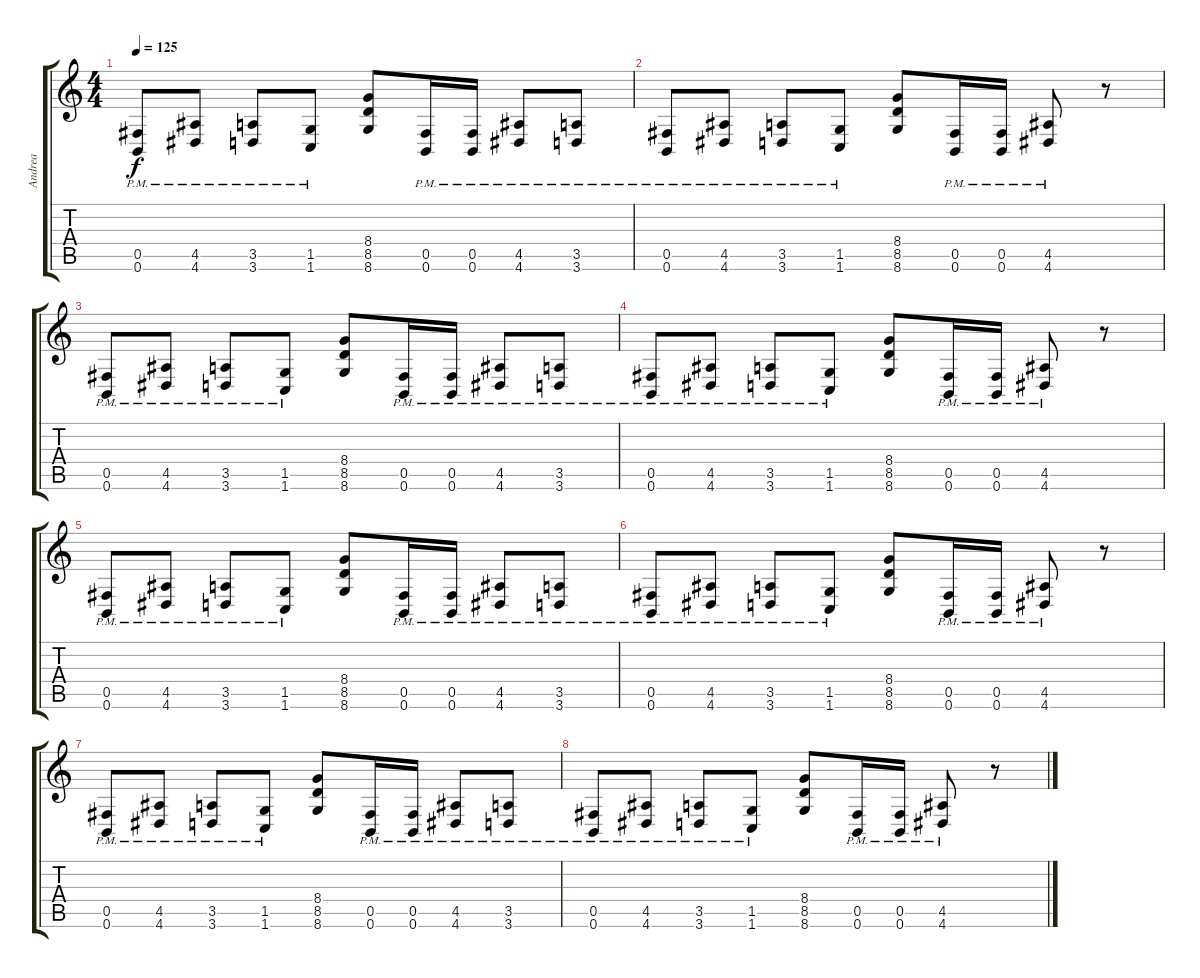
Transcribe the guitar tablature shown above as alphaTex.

\track ("Andrea" "Andrea") {instrument distortionguitar}
\staff {score tabs}
\tuning (Db4 Ab3 E3 B2 Gb2 B1) {hide}
\ts (4 4)
\tempo 125
\clef g2
\ks c
(0.5{pm} 0.6{pm}).8{dy f} (4.5{pm} 4.6{pm}).8 (3.5{pm} 3.6{pm}).8 (1.5{pm} 1.6{pm}).8 (8.4 8.5 8.6).8 (0.5{pm} 0.6{pm}).16 (0.5{pm} 0.6{pm}).16 (4.5{pm} 4.6{pm}).8 (3.5{pm} 3.6{pm}).8 |
(0.5{pm} 0.6{pm}).8 (4.5{pm} 4.6{pm}).8 (3.5{pm} 3.6{pm}).8 (1.5{pm} 1.6{pm}).8 (8.4 8.5 8.6).8 (0.5{pm} 0.6{pm}).16 (0.5{pm} 0.6{pm}).16 (4.5{pm} 4.6{pm}).8 r.8 |
(0.5{pm} 0.6{pm}).8 (4.5{pm} 4.6{pm}).8 (3.5{pm} 3.6{pm}).8 (1.5{pm} 1.6{pm}).8 (8.4 8.5 8.6).8 (0.5{pm} 0.6{pm}).16 (0.5{pm} 0.6{pm}).16 (4.5{pm} 4.6{pm}).8 (3.5{pm} 3.6{pm}).8 |
(0.5{pm} 0.6{pm}).8 (4.5{pm} 4.6{pm}).8 (3.5{pm} 3.6{pm}).8 (1.5{pm} 1.6{pm}).8 (8.4 8.5 8.6).8 (0.5{pm} 0.6{pm}).16 (0.5{pm} 0.6{pm}).16 (4.5{pm} 4.6{pm}).8 r.8 |
(0.5{pm} 0.6{pm}).8 (4.5{pm} 4.6{pm}).8 (3.5{pm} 3.6{pm}).8 (1.5{pm} 1.6{pm}).8 (8.4 8.5 8.6).8 (0.5{pm} 0.6{pm}).16 (0.5{pm} 0.6{pm}).16 (4.5{pm} 4.6{pm}).8 (3.5{pm} 3.6{pm}).8 |
(0.5{pm} 0.6{pm}).8 (4.5{pm} 4.6{pm}).8 (3.5{pm} 3.6{pm}).8 (1.5{pm} 1.6{pm}).8 (8.4 8.5 8.6).8 (0.5{pm} 0.6{pm}).16 (0.5{pm} 0.6{pm}).16 (4.5{pm} 4.6{pm}).8 r.8 |
(0.5{pm} 0.6{pm}).8 (4.5{pm} 4.6{pm}).8 (3.5{pm} 3.6{pm}).8 (1.5{pm} 1.6{pm}).8 (8.4 8.5 8.6).8 (0.5{pm} 0.6{pm}).16 (0.5{pm} 0.6{pm}).16 (4.5{pm} 4.6{pm}).8 (3.5{pm} 3.6{pm}).8 |
(0.5{pm} 0.6{pm}).8 (4.5{pm} 4.6{pm}).8 (3.5{pm} 3.6{pm}).8 (1.5{pm} 1.6{pm}).8 (8.4 8.5 8.6).8 (0.5{pm} 0.6{pm}).16 (0.5{pm} 0.6{pm}).16 (4.5{pm} 4.6{pm}).8 r.8
